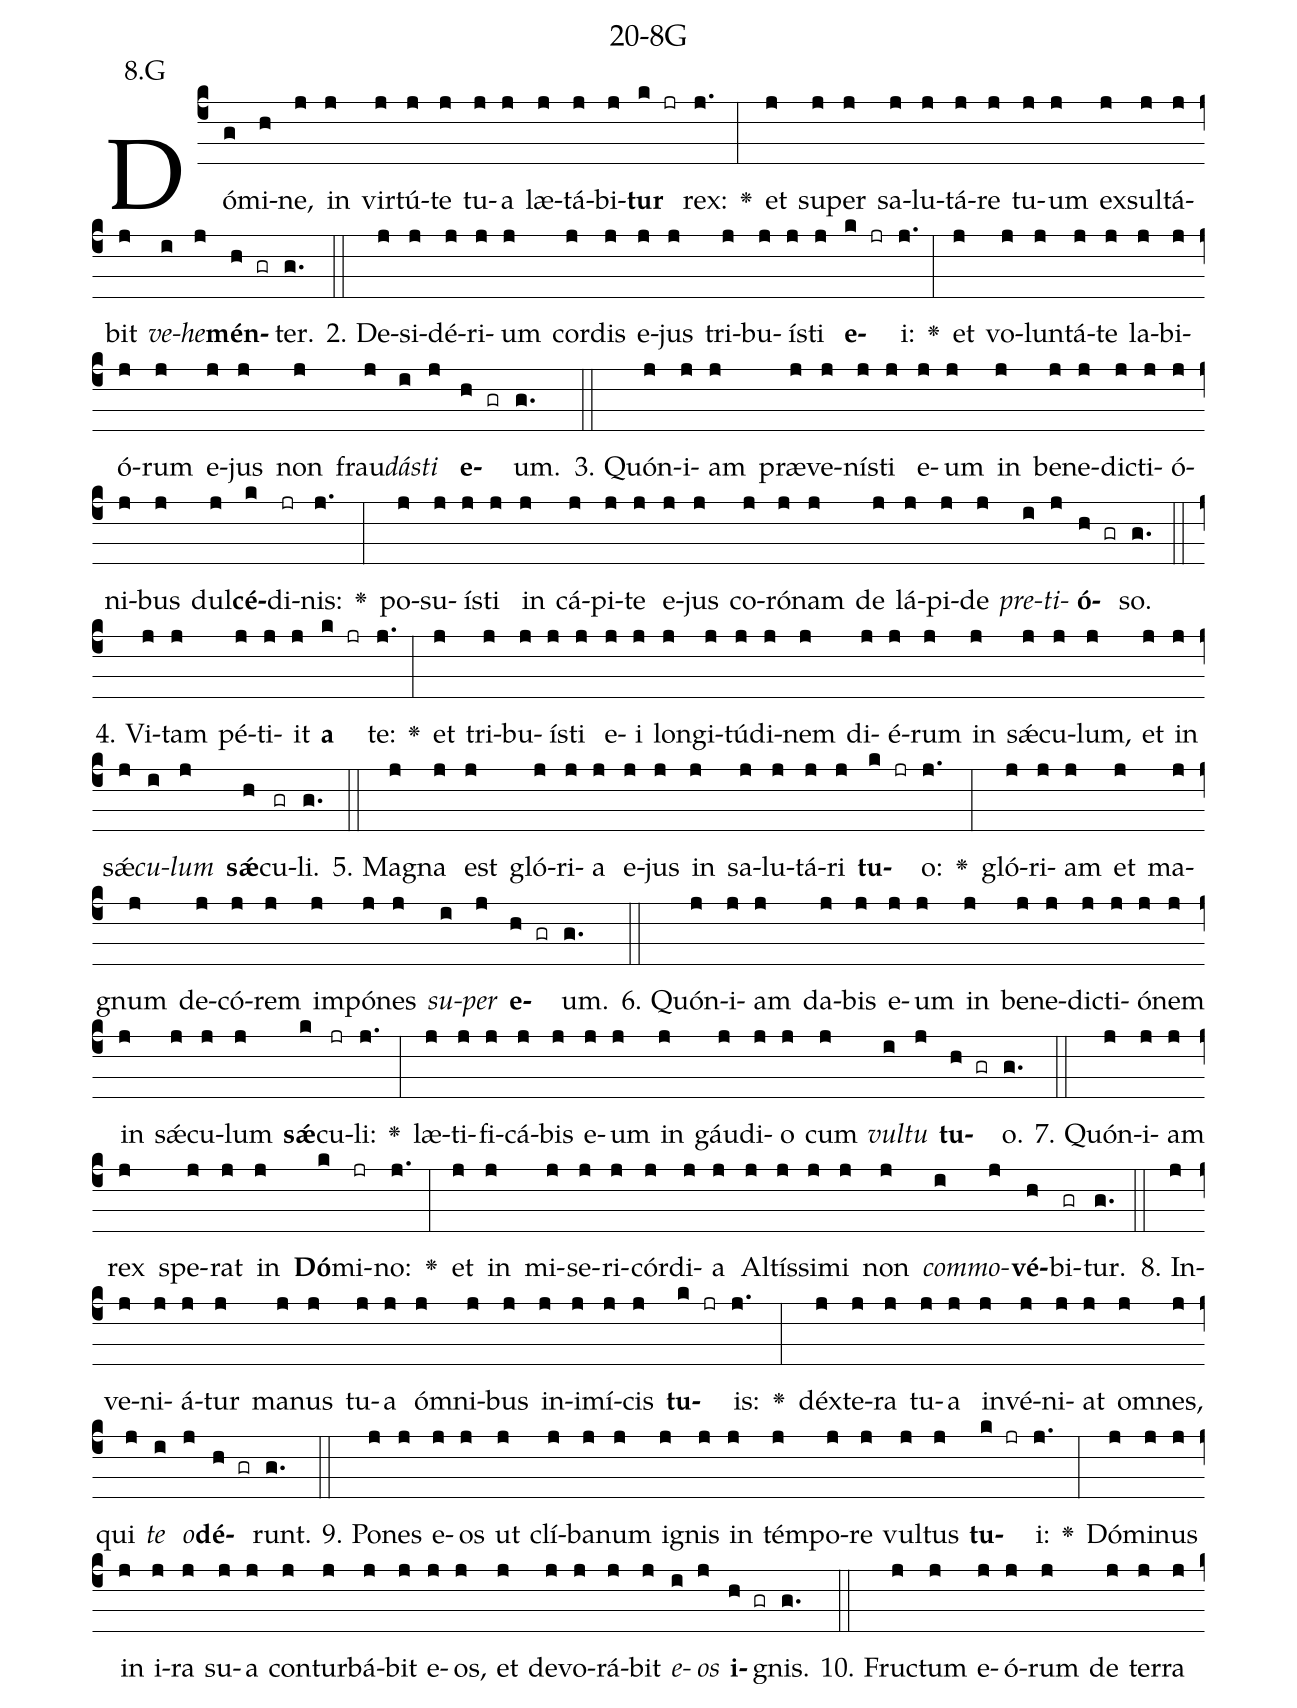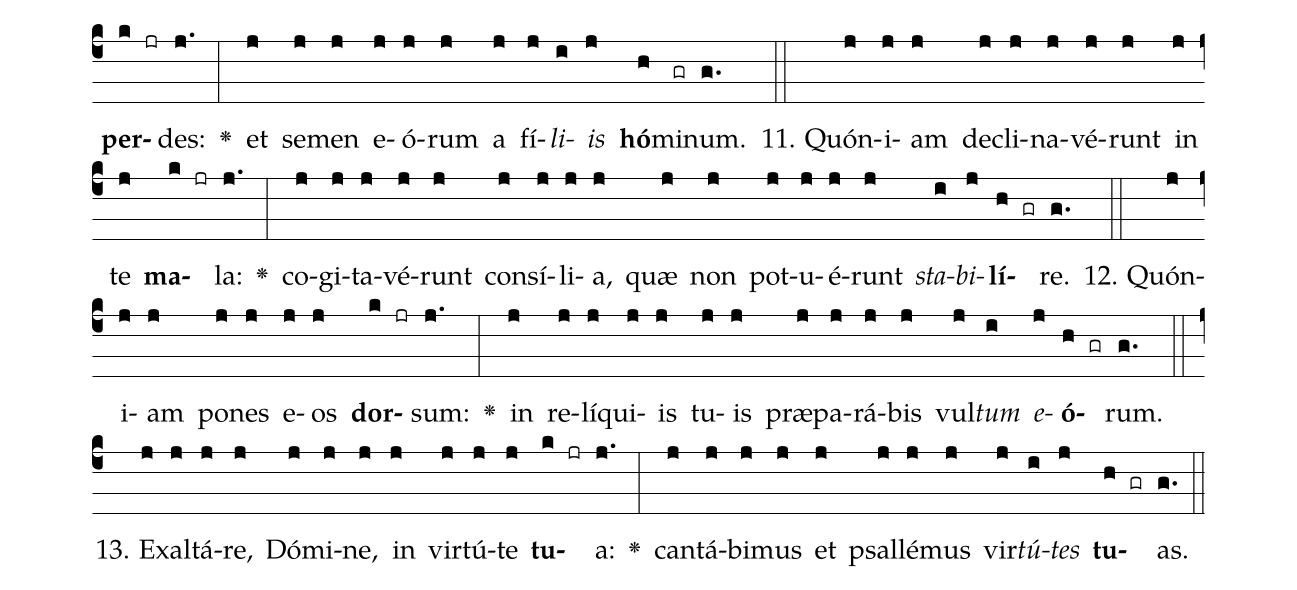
name: 20-8G;
annotation: 8.G;
%%
(c4)Dó(g)mi(h)ne,(j) in(j) vir(j)tú(j)te(j) tu(j)a(j) læ(j)tá(j)bi(j)<b>tur</b>(k jr) rex:(j.) <v>\greheightstar</v>(:) et(j) su(j)per(j) sa(j)lu(j)tá(j)re(j) tu(j)um(j) ex(j)sul(j)tá(j)bit(j) <i>ve</i>(i)<i>he</i>(j)<b>mén</b>(h gr)ter.(g.) (::)
2. De(j)si(j)dé(j)ri(j)um(j) cor(j)dis(j) e(j)jus(j) tri(j)bu(j)ís(j)ti(j) <b>e</b>(k jr)i:(j.) <v>\greheightstar</v>(:) et(j) vo(j)lun(j)tá(j)te(j) la(j)bi(j)ó(j)rum(j) e(j)jus(j) non(j) frau(j)<i>dás</i>(i)<i>ti</i>(j) <b>e</b>(h gr)um.(g.) (::)
3. Quón(j)i(j)am(j) præ(j)ve(j)nís(j)ti(j) e(j)um(j) in(j) be(j)ne(j)dic(j)ti(j)ó(j)ni(j)bus(j) dul(j)<b>cé</b>(k)di(jr)nis:(j.) <v>\greheightstar</v>(:) po(j)su(j)ís(j)ti(j) in(j) cá(j)pi(j)te(j) e(j)jus(j) co(j)ró(j)nam(j) de(j) lá(j)pi(j)de(j) <i>pre</i>(i)<i>ti</i>(j)<b>ó</b>(h gr)so.(g.) (::)
4. Vi(j)tam(j) pé(j)ti(j)it(j) <b>a</b>(k jr) te:(j.) <v>\greheightstar</v>(:) et(j) tri(j)bu(j)ís(j)ti(j) e(j)i(j) lon(j)gi(j)tú(j)di(j)nem(j) di(j)é(j)rum(j) in(j) sǽ(j)cu(j)lum,(j) et(j) in(j) sǽ(j)<i>cu</i>(i)<i>lum</i>(j) <b>sǽ</b>(h)cu(gr)li.(g.) (::)
5. Ma(j)gna(j) est(j) gló(j)ri(j)a(j) e(j)jus(j) in(j) sa(j)lu(j)tá(j)ri(j) <b>tu</b>(k jr)o:(j.) <v>\greheightstar</v>(:) gló(j)ri(j)am(j) et(j) ma(j)gnum(j) de(j)có(j)rem(j) im(j)pó(j)nes(j) <i>su</i>(i)<i>per</i>(j) <b>e</b>(h gr)um.(g.) (::)
6. Quón(j)i(j)am(j) da(j)bis(j) e(j)um(j) in(j) be(j)ne(j)dic(j)ti(j)ó(j)nem(j) in(j) sǽ(j)cu(j)lum(j) <b>sǽ</b>(k)cu(jr)li:(j.) <v>\greheightstar</v>(:) læ(j)ti(j)fi(j)cá(j)bis(j) e(j)um(j) in(j) gáu(j)di(j)o(j) cum(j) <i>vul</i>(i)<i>tu</i>(j) <b>tu</b>(h gr)o.(g.) (::)
7. Quón(j)i(j)am(j) rex(j) spe(j)rat(j) in(j) <b>Dó</b>(k)mi(jr)no:(j.) <v>\greheightstar</v>(:) et(j) in(j) mi(j)se(j)ri(j)cór(j)di(j)a(j) Al(j)tís(j)si(j)mi(j) non(j) <i>com</i>(i)<i>mo</i>(j)<b>vé</b>(h)bi(gr)tur.(g.) (::)
8. In(j)ve(j)ni(j)á(j)tur(j) ma(j)nus(j) tu(j)a(j) óm(j)ni(j)bus(j) in(j)i(j)mí(j)cis(j) <b>tu</b>(k jr)is:(j.) <v>\greheightstar</v>(:) déx(j)te(j)ra(j) tu(j)a(j) in(j)vé(j)ni(j)at(j) om(j)nes,(j) qui(j) <i>te</i>(i) <i>o</i>(j)<b>dé</b>(h gr)runt.(g.) (::)
9. Po(j)nes(j) e(j)os(j) ut(j) clí(j)ba(j)num(j) i(j)gnis(j) in(j) tém(j)po(j)re(j) vul(j)tus(j) <b>tu</b>(k jr)i:(j.) <v>\greheightstar</v>(:) Dó(j)mi(j)nus(j) in(j) i(j)ra(j) su(j)a(j) con(j)tur(j)bá(j)bit(j) e(j)os,(j) et(j) de(j)vo(j)rá(j)bit(j) <i>e</i>(i)<i>os</i>(j) <b>i</b>(h gr)gnis.(g.) (::)
10. Fruc(j)tum(j) e(j)ó(j)rum(j) de(j) ter(j)ra(j) <b>per</b>(k jr)des:(j.) <v>\greheightstar</v>(:) et(j) se(j)men(j) e(j)ó(j)rum(j) a(j) fí(j)<i>li</i>(i)<i>is</i>(j) <b>hó</b>(h)mi(gr)num.(g.) (::)
11. Quón(j)i(j)am(j) de(j)cli(j)na(j)vé(j)runt(j) in(j) te(j) <b>ma</b>(k jr)la:(j.) <v>\greheightstar</v>(:) co(j)gi(j)ta(j)vé(j)runt(j) con(j)sí(j)li(j)a,(j) quæ(j) non(j) pot(j)u(j)é(j)runt(j) <i>sta</i>(i)<i>bi</i>(j)<b>lí</b>(h gr)re.(g.) (::)
12. Quón(j)i(j)am(j) po(j)nes(j) e(j)os(j) <b>dor</b>(k jr)sum:(j.) <v>\greheightstar</v>(:) in(j) re(j)lí(j)qui(j)is(j) tu(j)is(j) præ(j)pa(j)rá(j)bis(j) vul(j)<i>tum</i>(i) <i>e</i>(j)<b>ó</b>(h gr)rum.(g.) (::)
13. Ex(j)al(j)tá(j)re,(j) Dó(j)mi(j)ne,(j) in(j) vir(j)tú(j)te(j) <b>tu</b>(k jr)a:(j.) <v>\greheightstar</v>(:) can(j)tá(j)bi(j)mus(j) et(j) psal(j)lé(j)mus(j) vir(j)<i>tú</i>(i)<i>tes</i>(j) <b>tu</b>(h gr)as.(g.) (::)
